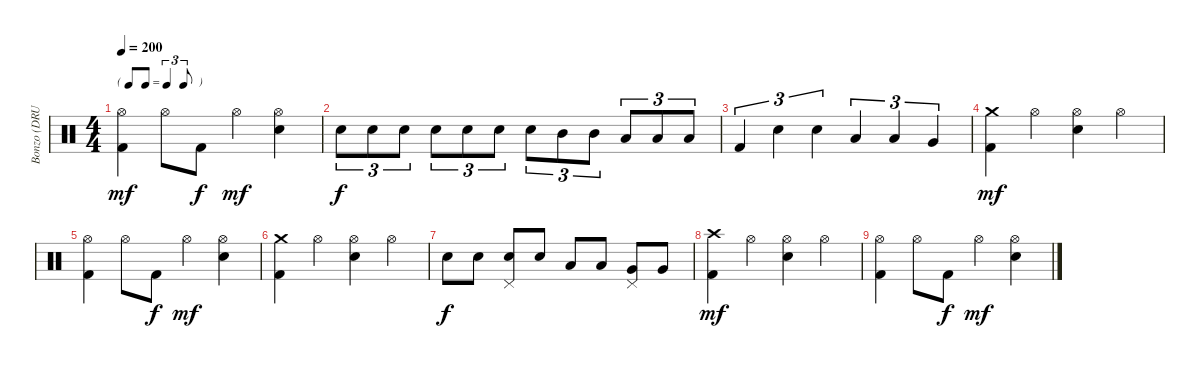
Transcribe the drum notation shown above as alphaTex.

\track ("Bonzo (DRUMS)" "Bonzo (DRU") {instrument percussion}
\staff {score}
\articulation defaults
\ts (4 4)
\tf triplet8th
\tempo 200
\clef neutral
\ks c
("Hi-Hat (open)" "Kick (hit) 2").4{dy mf} "Hi-Hat (open)".8 "Kick (hit) 2".8{dy f} "Hi-Hat (open)".4{dy mf} ("Hi-Hat (open)" "Snare (hit) 2").4 |
"Snare (hit) 2".8{tu (3 2) dy f} "Snare (hit) 2".8{tu (3 2)} "Snare (hit) 2".8{tu (3 2)} "Snare (hit) 2".8{tu (3 2)} "Snare (hit) 2".8{tu (3 2)} "Snare (hit) 2".8{tu (3 2)} "Snare (hit) 2".8{tu (3 2)} "Mid Tom (hit)".8{tu (3 2)} "Mid Tom (hit)".8{tu (3 2)} "Low Tom (hit)".8{tu (3 2)} "Low Tom (hit)".8{tu (3 2)} "Low Tom (hit)".8{tu (3 2)} |
"Kick (hit) 2".4{tu (3 2)} "Snare (hit) 2".4{tu (3 2)} "Snare (hit) 2".4{tu (3 2)} "Low Tom (hit)".4{tu (3 2)} "Low Tom (hit)".4{tu (3 2)} "Very Low Tom (hit)".4{tu (3 2)} |
("Crash medium (hit)" "Kick (hit) 2").4{dy mf} "Hi-Hat (open)".4 ("Hi-Hat (open)" "Snare (hit) 2").4 "Hi-Hat (open)".4 |
("Hi-Hat (open)" "Kick (hit) 2").4 "Hi-Hat (open)".8 "Kick (hit) 2".8{dy f} "Hi-Hat (open)".4{dy mf} ("Hi-Hat (open)" "Snare (hit) 2").4 |
("Crash medium (hit)" "Kick (hit) 2").4 "Hi-Hat (open)".4 ("Hi-Hat (open)" "Snare (hit) 2").4 "Hi-Hat (open)".4 |
"Snare (hit) 2".8{dy f} "Snare (hit) 2".8 ("Pedal Hi-Hat (hit)" "Snare (hit) 2").8 "Snare (hit) 2".8 "Low Tom (hit)".8 "Low Tom (hit)".8 ("Pedal Hi-Hat (hit)" "Very Low Tom (hit)").8 "Very Low Tom (hit)".8 |
("Crash high (hit)" "Kick (hit) 2").4{dy mf} "Hi-Hat (open)".4 ("Hi-Hat (open)" "Snare (hit) 2").4 "Hi-Hat (open)".4 |
("Hi-Hat (open)" "Kick (hit) 2").4 "Hi-Hat (open)".8 "Kick (hit) 2".8{dy f} "Hi-Hat (open)".4{dy mf} ("Hi-Hat (open)" "Snare (hit) 2").4
